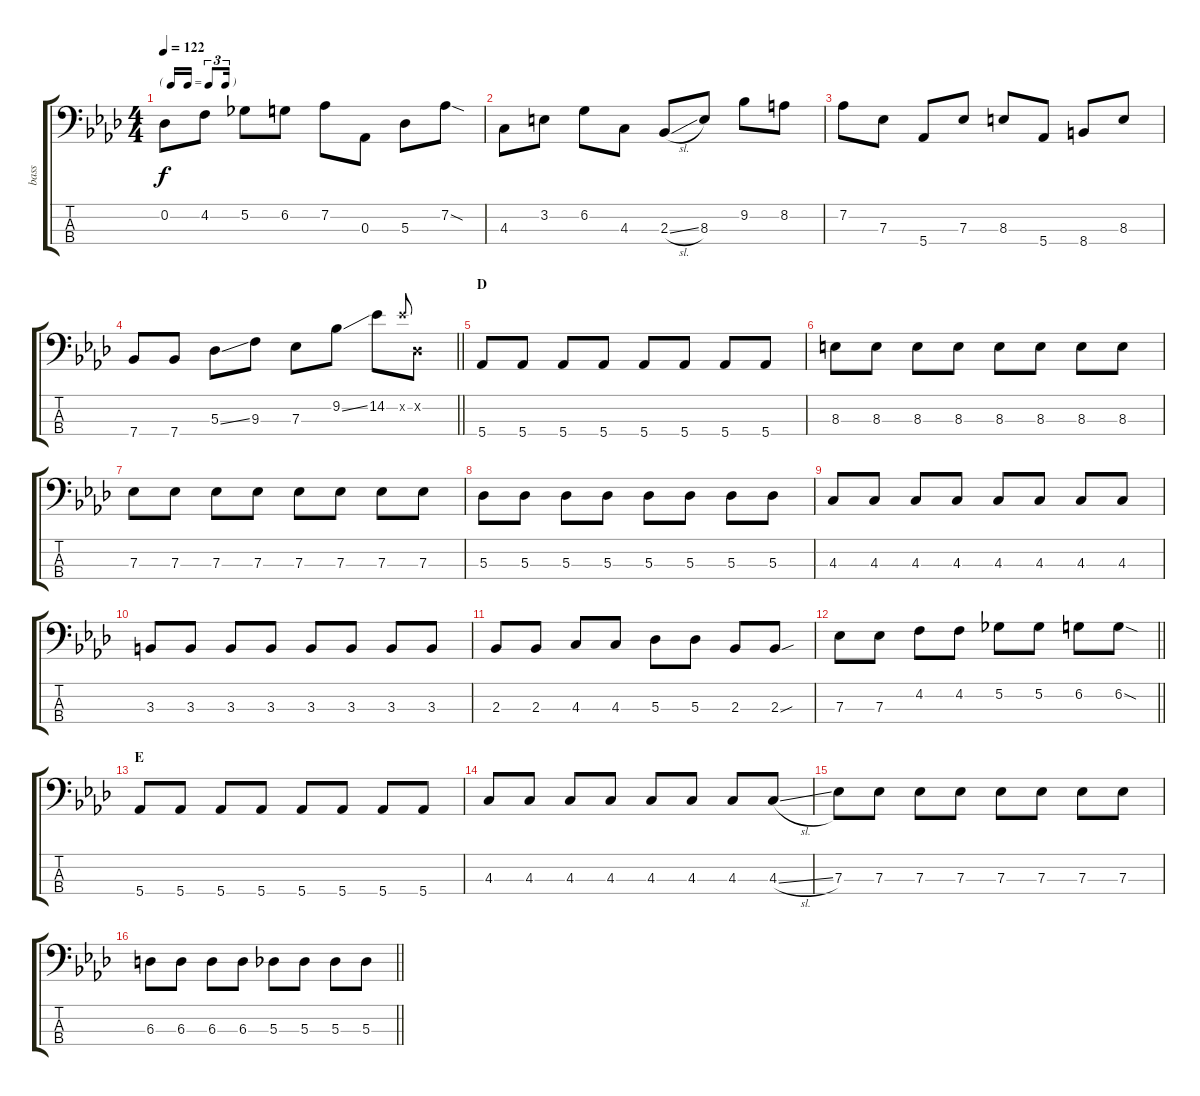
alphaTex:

\track ("bass" "bass") {instrument electricbassfinger}
\staff {score tabs}
\tuning (Gb2 Db2 Ab1 Eb1) {hide}
\ts (4 4)
\tf triplet16th
\tempo 122
\clef f4
\ks ab
0.2.8{dy f} 4.2.8 5.2.8 6.2.8 7.2.8 0.3.8 5.3.8 7.2{sod}.8 |
4.3.8 3.2.8 6.2.8 4.3.8 2.3{sl}.8 8.3.8 9.2.8 8.2.8 |
7.2.8 7.3.8 5.4.8 7.3.8 8.3.8 5.4.8 8.4.8 8.3.8 |
\barLineRight lightlight
7.4.8 7.4.8 5.3{ss}.8 9.3.8 7.3.8 9.2{ss}.8 14.2.8 14.2{x}.8{gr onbeat} 0.2{x}.8 |
\section ("" "D")
5.4.8 5.4.8 5.4.8 5.4.8 5.4.8 5.4.8 5.4.8 5.4.8 |
8.3.8 8.3.8 8.3.8 8.3.8 8.3.8 8.3.8 8.3.8 8.3.8 |
7.3.8 7.3.8 7.3.8 7.3.8 7.3.8 7.3.8 7.3.8 7.3.8 |
5.3.8 5.3.8 5.3.8 5.3.8 5.3.8 5.3.8 5.3.8 5.3.8 |
4.3.8 4.3.8 4.3.8 4.3.8 4.3.8 4.3.8 4.3.8 4.3.8 |
3.3.8 3.3.8 3.3.8 3.3.8 3.3.8 3.3.8 3.3.8 3.3.8 |
2.3.8 2.3.8 4.3.8 4.3.8 5.3.8 5.3.8 2.3.8 2.3{sou}.8 |
\barLineRight lightlight
7.3.8 7.3.8 4.2.8 4.2.8 5.2.8 5.2.8 6.2.8 6.2{sod}.8 |
\section ("" "E")
5.4.8 5.4.8 5.4.8 5.4.8 5.4.8 5.4.8 5.4.8 5.4.8 |
4.3.8 4.3.8 4.3.8 4.3.8 4.3.8 4.3.8 4.3.8 4.3{sl}.8 |
7.3.8 7.3.8 7.3.8 7.3.8 7.3.8 7.3.8 7.3.8 7.3.8 |
\barLineRight lightlight
6.3.8 6.3.8 6.3.8 6.3.8 5.3.8 5.3.8 5.3.8 5.3.8
